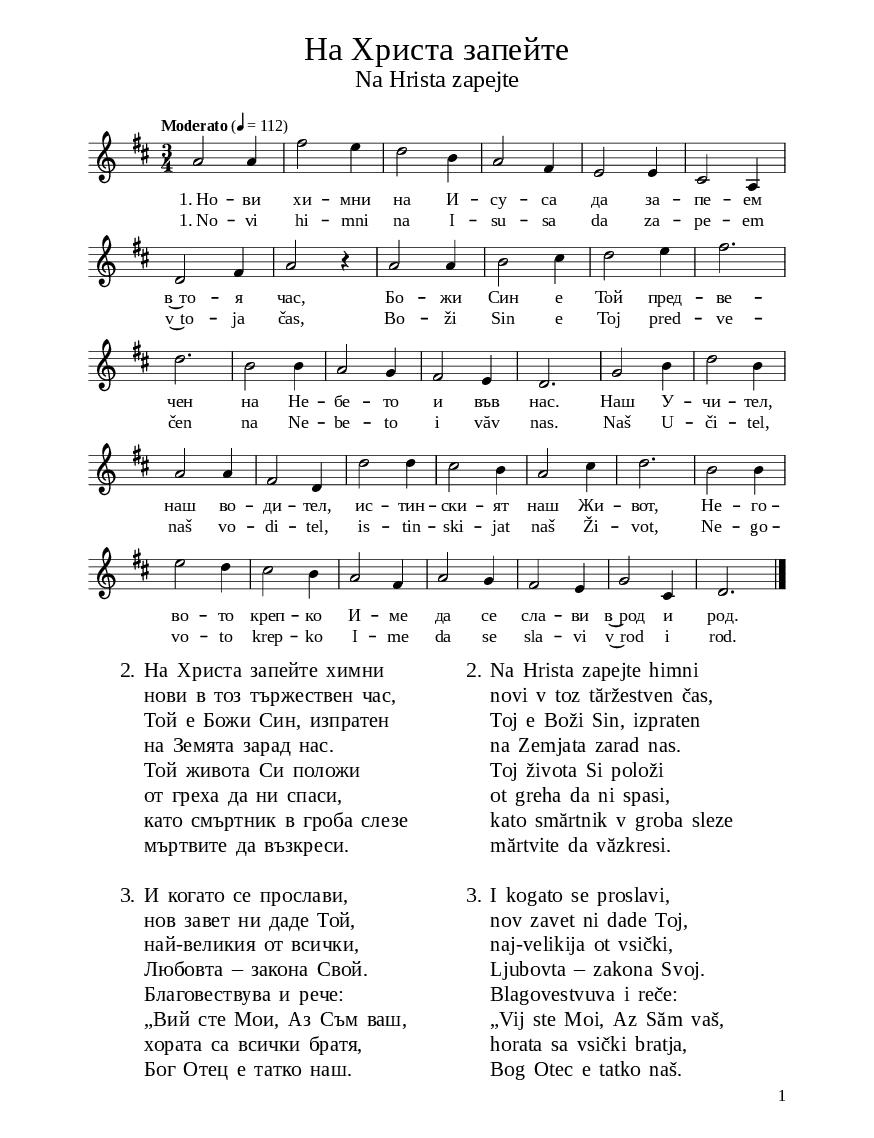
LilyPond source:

\version "2.24.1"

% include paper part and global functions
\include "include/globals.ily"

\bookpart {
  \label #'ref060
  \tocItem \markup "На Христа запейте – Na Hrista zapejte "
  \include "include/bookpart-paper.ily"
  \score {
    \include "include/score-layout.ily"

    \new Voice \absolute  {
      \clef treble
      \key d \major
      \time 3/4
      \tempoFunc "Moderato" 4 "112"
      \autoBeamOff


      a'2 a'4| fis''2 e''4| d''2 b'4 | a'2 fis'4 | e'2 e'4 | cis'2 a4 | \break

      d'2 fis'4 | a'2 r4| a'2 a'4| b'2 cis''4 | d''2 e''4| fis''2.| \break

      d''2. |  b'2 b'4| a'2 g'4 | fis'2 e'4 | d'2. | g'2 b'4 | d''2 b'4| \break

      a'2 a'4 | fis'2 d'4 | d''2 d''4 | cis''2 b'4 | a'2 cis''4 | d''2. | b'2 b'4 |  \break

      e''2 d''4 | cis''2 b'4 | a'2 fis'4 | a'2 g'4 | fis'2 e'4 | g'2 cis'4| d'2. | \bar "|." \break
    }

    \addlyrics {
      "1. Но" -- ви хи -- мни на И -- су -- са да за -- пе -- ем
      в~то -- я час, Бо -- жи Син е Той пред -- ве --
      чен на Не -- бе -- то и във нас.  Наш У -- чи -- тел,
      наш во -- ди -- тел, ис -- тин -- ски -- ят наш Жи -- вот, Не -- го --
      во -- то креп -- ко И -- ме да се сла -- ви в~род и род.
    }

     \addlyrics {
      "1. No" -- vi hi -- mni na I -- su -- sa da za -- pe -- em
      v~to -- ja čas, Bo -- ži Sin e Toj pred -- ve --
      čen na Ne -- be -- to i văv nas.  Naš U -- či -- tel,
      naš vo -- di -- tel, is -- tin -- ski -- jat naš Ži -- vot, Ne -- go --
      vo -- to krep -- ko I -- me da se sla -- vi v~rod i rod.
    }

    \header {
      title = \titleFunc "На Христа запейте" "Na Hrista zapejte"
    }

    \midi{}

  } % score

  \markup \empty-one

  \markup \fontsize #bgCoupletFontSize {
    \hspace #3
    \override #`(baseline-skip . ,bgCoupletBaselineSkip)
    \column {
      \line {   2.  На Христа запейте химни  }

      \line {   "   " нови в тоз тържествен час, }

      \line {   "   " Той е Божи Син, изпратен }

      \line {   "   " на Земята зарад нас. }

      \line {   "   " Той живота Си положи }

      \line {   "   " от греха да ни спаси, }

      \line {   "   " като смъртник в гроба слезе }

      \line {   "   " мъртвите да възкреси. }
      \line {   "   "}

      \line {   3.  И когато се прослави, }

      \line {   "   " нов завет ни даде Той, }

      \line {   "   " най-великия от всички, }

      \line {   "   " Любовта – закона Свой. }

      \line {   "   " Благовествува и рече: }

      \line {   "   " „Вий сте Мои, Aз Съм ваш, }

      \line {   "   " хората са всички братя, }

      \line {   "   " Бог Отец е татко наш. }

    }

    \hspace #5
    \override #`(baseline-skip . ,bgCoupletBaselineSkip)
   \column {
      \line {   2.  Na Hrista zapejte himni  }

      \line {   "   " novi v toz tăržestven čas, }

      \line {   "   " Toj e Boži Sin, izpraten }

      \line {   "   " na Zemjata zarad nas. }

      \line {   "   " Toj života Si položi }

      \line {   "   " ot greha da ni spasi, }

      \line {   "   " kato smărtnik v groba sleze }

      \line {   "   " mărtvite da văzkresi. }
      \line {   "   "}

      \line {   3.  I kogato se proslavi, }

      \line {   "   " nov zavet ni dade Toj, }

      \line {   "   " naj-velikija ot vsički, }

      \line {   "   " Ljubovta – zakona Svoj. }

      \line {   "   " Blagovestvuva i reče: }

      \line {   "   " „Vij ste Moi, Az Săm vaš, }

      \line {   "   " horata sa vsički bratja, }

      \line {   "   " Bog Otec e tatko naš. }

    } %column
  } % markup

  \pageBreak

  \markup \fontsize #bgCoupletFontSize {
    \hspace #3
    \override #`(baseline-skip . ,bgCoupletBaselineSkip)
    \column {


      \line {  4.  Един друг се залюбете, }

      \line {   "   " тъй се служи на Отца; }

      \line {   "   " и Отец ви всички люби, }

      \line {   "   " като Негови деца. }

      \line {   "   " Аз съм жив хляб от Небето, }

      \line {   "   " аз съм истинска лоза, }

      \line {   "   " Словото Ми опазете, }

      \line {   "   " заживейте в Любовта! }
      \line {   "   "}

      \line {   5.  Само в нея е живота, }

      \line {   "   " нейна е радостта, }

      \line {   "   " тя създава всяко благо, }

      \line {   "   " тя едничка, Любовта.“ }

      \line {   "   " Тъй ни учеше тогава,  }

      \line {   "   " тъй ни шепне и сега, }

      \line {   "   " и възкръсват ми в душата }

      \line {   "   " тези Негови слова. }
    }


    \hspace #5
    \override #`(baseline-skip . ,bgCoupletBaselineSkip)
   \column {


      \line {  4.  Edin drug se zaljubete, }

      \line {   "   " tăj se služi na Otca; }

      \line {   "   " i Otec vi vsički ljubi, }

      \line {   "   " kato Negovi deca. }

      \line {   "   " Az săm živ hljab ot Nebeto, }

      \line {   "   " az săm istinska loza, }

      \line {   "   " Slovoto Mi opazete, }

      \line {   "   " zaživejte v Ljubovta! }
      \line {   "   "}

      \line {   5.  Samo v neja e života, }

      \line {   "   " nejna e radostta, }

      \line {   "   " tja săzdava vsjako blago, }

      \line {   "   " tja ednička, Ljubovta.“ }

      \line {   "   " Tăj ni učeše togava,  }

      \line {   "   " tăj ni šepne i sega, }

      \line {   "   " i văzkrăsvat mi v dušata }

      \line {   "   " tezi Negovi slova. }
    } %column
  } % markup

  \markup \empty-two

  % include foreign translation(s) of the song
  \version "2.24.1"

\markup \fill-line { \fontsize #deTitleFontSize "Singt an Christus" }
\markup \null
\markup \null
\markup \fontsize #deCoupletFontSize {
 
  \override #`(baseline-skip . ,deCoupletBaselineSkip)

  \column {

    \line { 1. Mögen wir neue Hymnen an Jesus}

    \line { "   "in dieser Stunde singen;}

    \line { "   "Er ist der zeitlose Sohn Gottes }

    \line { "   "im Himmel und in uns.}

    \line { "   "Unser Meister, unser Führer, }

    \line { "   "unser wahres Leben,}

    \line { "   "sein großer Name sei gepriesen}

    \line { "   "von Geschlecht zu Geschlecht.}

    \line { " " }

    \line { 2. Singt an Christus neue Hymnen}

    \line { "   "in dieser festlichen Stunde,}

    \line { "   "Er ist der Sohn Gottes, der gesandt }

    \line { "   "  wurde auf die Erde um unseretwillen.}

    \line { "   "Er gab sein Leben, }

    \line { "   "   um uns von der Sünde zu erlösen, }

    \line { "   "wie ein Sterbender stieg er in das Grab }

    \line { "   " hinab, um die Toten auferstehen zu lassen. }

    \line { " " }

    \line { 3. Und als er gepriesen worden war,}

    \line { "   "gab er uns ein neues Testament,}

    \line { "   "das größte von allen:}

    \line { "   "die Liebe – sein Gesetz. }

    \line { "   "Er verkündete die frohe Botschaft }

    \line { "   "und sagte: „Ihr seid mein, ich bin euer,}

    \line { "   "alle Menschen sind Brüder,}

    \line { "   "Gottvater ist unser Vater.}

  }
    
   \hspace #-1
  \override #`(baseline-skip . ,deCoupletBaselineSkip)
  \column {


    \line { 4. Liebet einander, }

    \line { "   "so dienen wir unserem Vater,}

    \line { "   "und der Vater liebt euch alle}

    \line { "   "wie Seine eigenen Kinder.}

    \line { "   "Ich bin das lebendige Brot }

    \line { "   "    vom Himmel, }

    \line { "   "ich bin der wahre Weinstock;}

    \line { "   "bewahrt mein Wort und}

    \line { "   "lebt in Liebe!}
    \line { " " }
    \line { 5. Nur in ihr ist das Leben;}

    \line { "   "in ihr ist auch die Freude,}

    \line { "   "sie erschafft alles Gute  –}

    \line { "   "einzig sie  – die Liebe.“}

    \line { "   "So lehrte er uns damals,}

    \line { "   "so flüstert er uns jetzt auch zu, }

    \line { "   "und es erwachen in meiner Seele }

    \line { "   "diese seine Worte zum Leben. }

  }

}


} % bookpart
